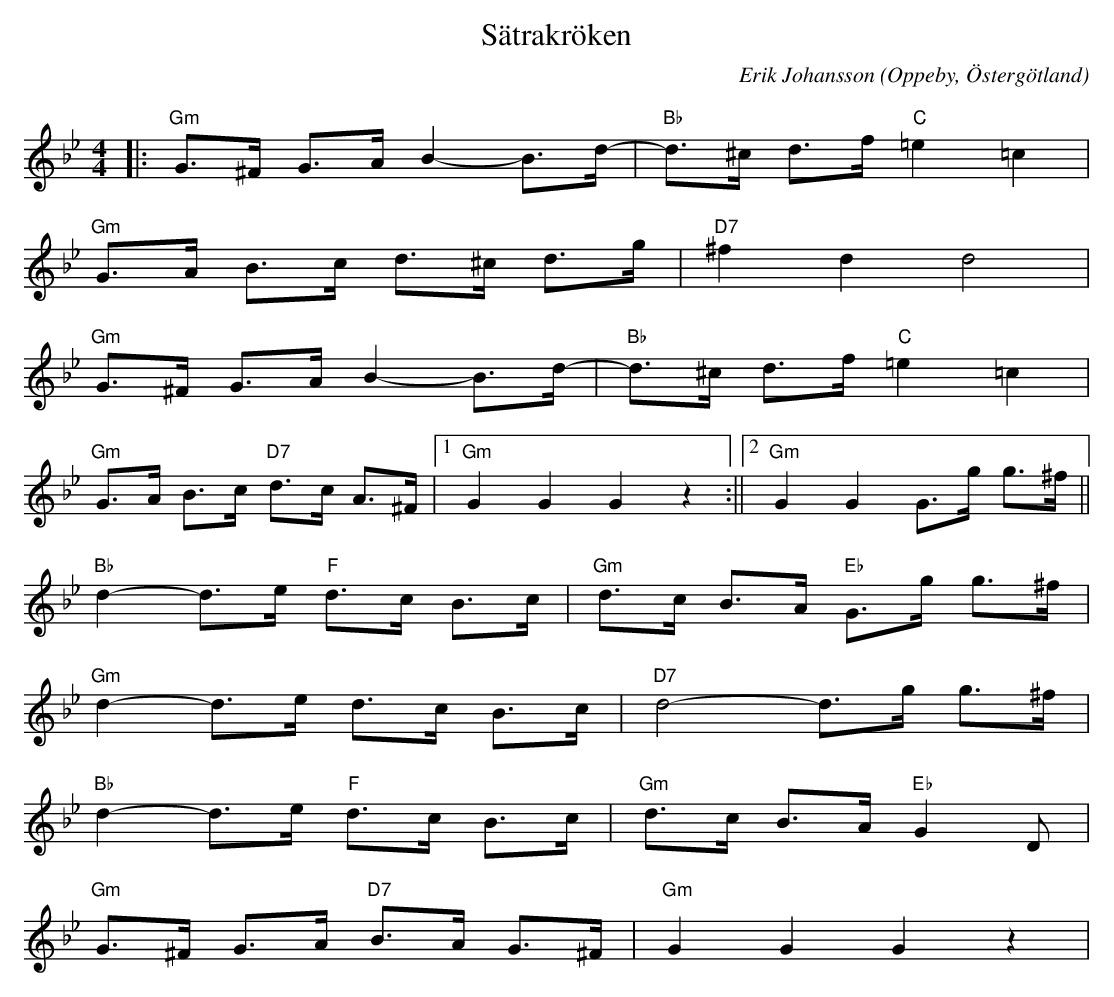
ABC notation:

X:1
T:Sätrakröken
C:Erik Johansson
O:Oppeby, Östergötland
Q:130
M:4/4
L:1/8
K:Gm
|:"Gm"G>^F G>A B2-B>d-|"Bb" d>^c d>f"C" =e2 =c2|
  "Gm"G>A B>c d>^c d>g|"D7" ^f2 d2 d4 |
  "Gm"G>^F G>A B2-B>d-|"Bb" d>^c d>f"C" =e2 =c2|
  "Gm"G>A B>c "D7"d>c A>^F|1"Gm" G2 G2 G2 z2 :||2 "Gm" G2 G2 G>g g>^f ||
  "Bb" d2-d>e "F" d>c B>c | "Gm" d>c B>A "Eb" G>g g>^f |
  "Gm" d2-d>e  d>c B>c | "D7" d4-d>g g>^f |
  "Bb" d2-d>e "F" d>c B>c | "Gm" d>c B>A "Eb" G2 D |
  "Gm" G>^F G>A "D7" B>A G>^F | "Gm" G2 G2 G2 z2 |
